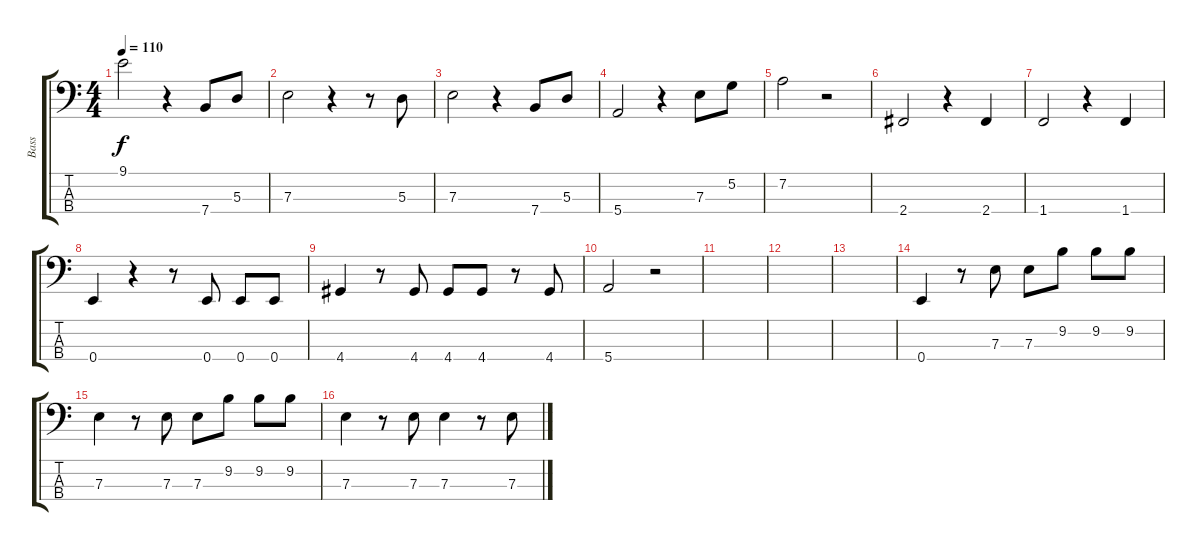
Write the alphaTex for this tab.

\track ("Bass" "Bass") {instrument electricbassfinger}
\staff {score tabs}
\tuning (G2 D2 A1 E1) {hide}
\ts (4 4)
\tempo 110
\clef f4
\ks c
9.1.2{dy f} r.4 7.4.8 5.3.8 |
7.3.2 r.4 r.8 5.3.8 |
7.3.2 r.4 7.4.8 5.3.8 |
5.4.2 r.4 7.3.8 5.2.8 |
7.2.2 r.2 |
2.4.2 r.4 2.4.4 |
1.4.2 r.4 1.4.4 |
0.4.4 r.4 r.8 0.4.8 0.4.8 0.4.8 |
4.4.4 r.8 4.4.8 4.4.8 4.4.8 r.8 4.4.8 |
5.4.2 r.2 |
|
|
|
0.4.4 r.8 7.3.8 7.3.8 9.2.8 9.2.8 9.2.8 |
7.3.4 r.8 7.3.8 7.3.8 9.2.8 9.2.8 9.2.8 |
7.3.4 r.8 7.3.8 7.3.4 r.8 7.3.8
